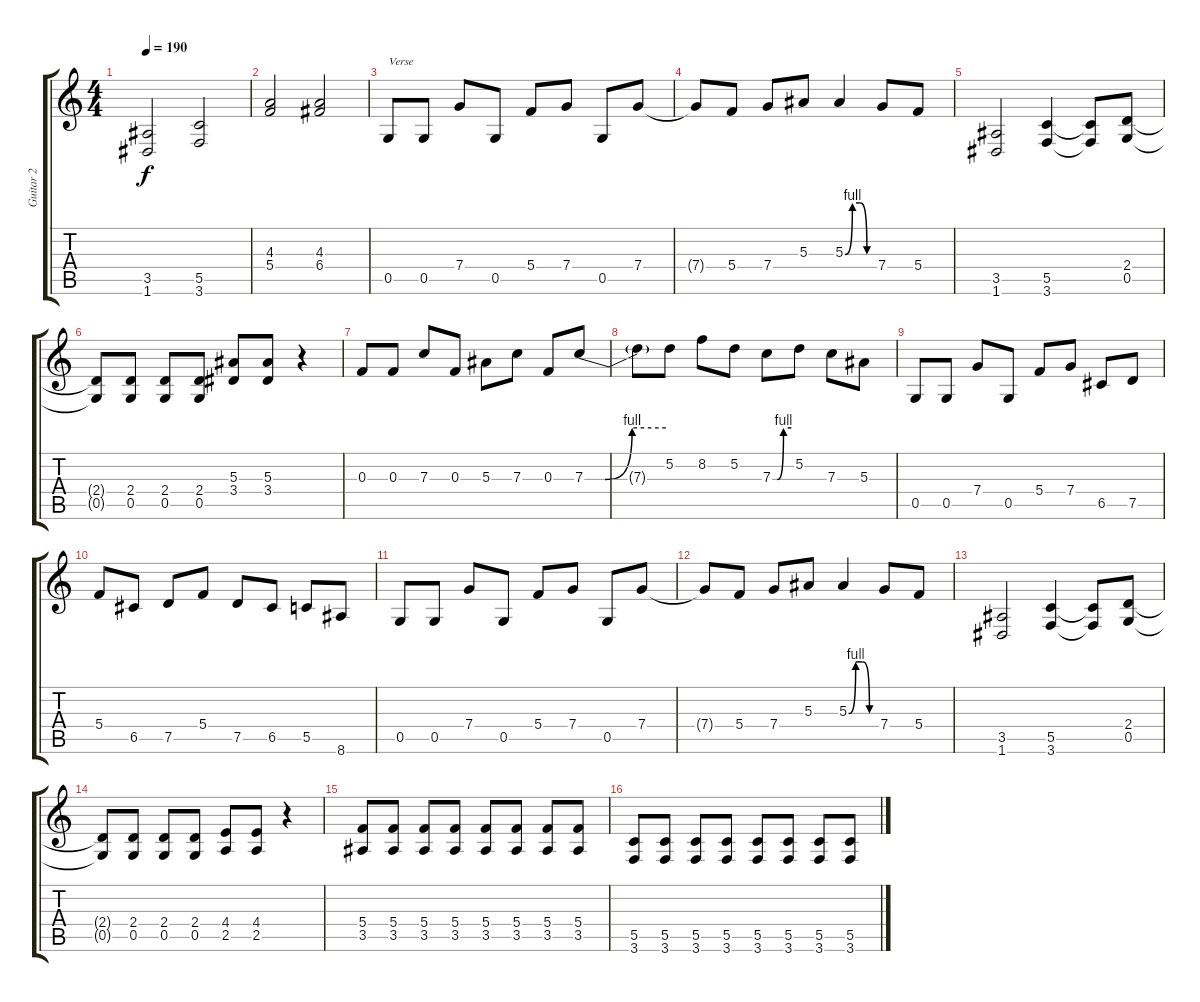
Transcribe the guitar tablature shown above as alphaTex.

\track ("Guitar 2" "Guitar 2") {instrument acousticguitarnylon}
\staff {score tabs}
\tuning (D4 A3 F3 C3 G2 D2) {hide}
\ts (4 4)
\tempo 190
\clef g2
\ks c
(3.5 1.6).2{dy f} (5.5 3.6).2 |
(4.3 5.4).2 (4.3 6.4).2 |
0.5.8{txt "Verse"} 0.5.8 7.4.8 0.5.8 5.4.8 7.4.8 0.5.8 7.4.8 |
7.4{t}.8 5.4.8 7.4.8 5.3.8 5.3{be (custom 0 0 15 4 30 4 45 0 60 0)}.4 7.4.8 5.4.8 |
(3.5 1.6).2 (5.5 3.6).4 (5.5{t} 3.6{t}).8 (2.4 0.5).8 |
(2.4{t} 0.5{t}).8 (2.4 0.5).8 (2.4 0.5).8 (2.4 0.5).8 (5.3 3.4).8 (5.3 3.4).8 r.4 |
0.3.8 0.3.8 7.3.8 0.3.8 5.3.8 7.3.8 0.3.8 7.3{be (custom 0 0 15 0 35 4 60 4)}.8 |
7.3{t}.8 5.2.8 8.2.8 5.2.8 7.3{be (custom 0 0 15 0 35 4 60 4)}.8 5.2.8 7.3.8 5.3.8 |
0.5.8 0.5.8 7.4.8 0.5.8 5.4.8 7.4.8 6.5.8 7.5.8 |
5.4.8 6.5.8 7.5.8 5.4.8 7.5.8 6.5.8 5.5.8 8.6.8 |
0.5.8 0.5.8 7.4.8 0.5.8 5.4.8 7.4.8 0.5.8 7.4.8 |
7.4{t}.8 5.4.8 7.4.8 5.3.8 5.3{be (custom 0 0 15 4 30 4 45 0 60 0)}.4 7.4.8 5.4.8 |
(3.5 1.6).2 (5.5 3.6).4 (5.5{t} 3.6{t}).8 (2.4 0.5).8 |
(2.4{t} 0.5{t}).8 (2.4 0.5).8 (2.4 0.5).8 (2.4 0.5).8 (4.4 2.5).8 (4.4 2.5).8 r.4 |
(5.4 3.5).8 (5.4 3.5).8 (5.4 3.5).8 (5.4 3.5).8 (5.4 3.5).8 (5.4 3.5).8 (5.4 3.5).8 (5.4 3.5).8 |
(5.5 3.6).8 (5.5 3.6).8 (5.5 3.6).8 (5.5 3.6).8 (5.5 3.6).8 (5.5 3.6).8 (5.5 3.6).8 (5.5 3.6).8
